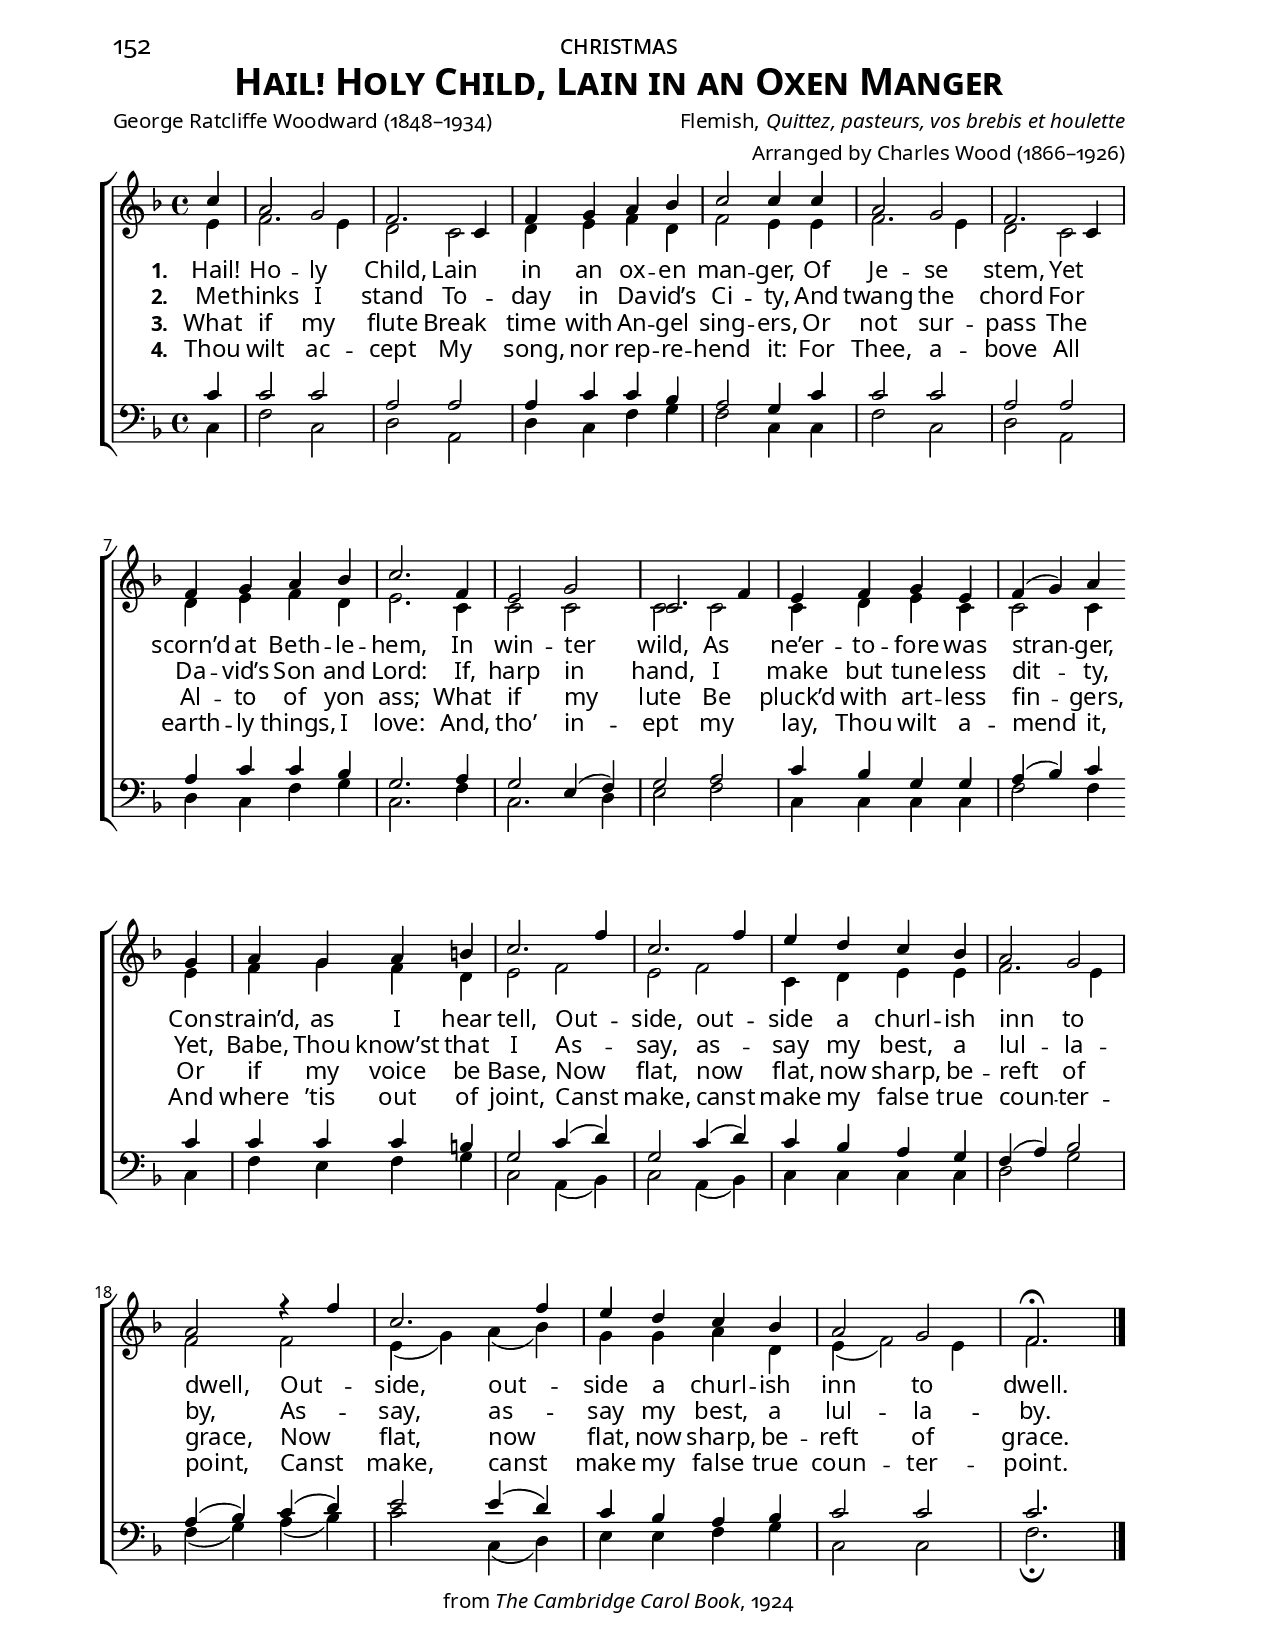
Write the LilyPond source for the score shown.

\version "2.24.0"
\include "util.ly"
\header {
  title = \markup{\override #'(font-name . "Garamond Premier Pro Semibold"){ \abs-fontsize #18 \smallCapsOldStyle"Hail! Holy Child, Lain in an Oxen Manger"}}
  poet = \markup\oldStyleNum"George Ratcliffe Woodward (1848–1934)"
  composer = \markup{"Flemish,"\italic"Quittez, pasteurs, vos brebis et houlette"}
  arranger = \markup\oldStyleNum"Arranged by Charles Wood (1866–1926)"
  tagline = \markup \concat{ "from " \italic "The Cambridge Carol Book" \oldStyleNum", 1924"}
}
\paper {
  %print-all-headers = ##t
  paper-height = 11\in
  paper-width = 8.5\in
  indent = 0\in
  %system-system-spacing = #'((basic-distance . 10) (padding . 0))
  %system-system-spacing =
  %  #'((basic-distance . 0)
  %     (minimum-distance . 0)
  %     (padding . -0.35)
  %     (stretchability . 100))
  ragged-last-bottom = ##f
  ragged-bottom = ##f
  two-sided = ##t
  inner-margin = 1\in
  outer-margin = 0.75\in
  top-margin = 0.26\in
  bottom-margin = 0.25\in
  first-page-number = #152
  print-first-page-number = ##t
  headerLine = \markup{\override #'(font-name . "Garamond Premier Pro") \smallCapsOldStyle"christmas"}
  oddHeaderMarkup = \markup\fill-line{
     \override #'(font-name . "Garamond Premier Pro")\abs-fontsize #12.5
     \combine 
        \fill-line{"" \if \should-print-page-number
        \oldStylePageNum""
        }
        \fill-line{\headerLine}
  }
  evenHeaderMarkup = \markup {
     \override #'(font-name . "Garamond Premier Pro")\abs-fontsize #12.5
     \combine
        \if \should-print-page-number
        \oldStylePageNum""
        \fill-line{\headerLine}
  }
}
#(set-global-staff-size 18) \paper{ #(define fonts (make-pango-font-tree "Garamond Premier Pro" "Garamond Premier Pro" "Garamond Premier Pro" (/ 18 20))) }
global = {
  \key f \major
  \time 4/4
  \autoBeamOff
  \override DynamicLineSpanner.staff-padding = #0.0
  \override DynamicLineSpanner.Y-extent = #'(-1 . 1)
}

sopMusic = \relative c' {
  \partial 4 c'4 |
  a2 g |
  f2. c4 |
  f g a bes |
  c2 c4 c |
  a2 g |
  f2. c4 |
  
  f g a bes |
  c2. f,4 |
  e2 g |
  c,2. f4 |
  e f g e |
  
  f( g) a \bar""\break g |
  a g a b |
  c2. f4 |
  c2. f4 |
  e d c bes |
  
  a2 g |
  a r4 f' |
  c2. f4 |
  e d c bes |
  a2 g |
  \partial 2. f2.\fermata \bar "|."
}
sopWords = \lyricmode {
  
}

altoMusic = \relative c' {
  e4 |
  f2. e4 |
  d2 c |
  d4 e f d |
  f2 e4 e |
  f2. e4 |
  d2 c |
  
  d4 e f d |
  e2. c4 |
  c2 c |
  c2 c |
  c4 d e c |
  
  c2 c4 e |
  f g f d |
  e2 f |
  e f |
  c4 d e e |
  
  f2. e4 |
  f2 f |
  e4( g) a( bes) g g a d, |
  e( f2) e4 |
  f2. \bar "|."
}
altoWords = \lyricmode {  
  \dropLyricsV
  \set stanza = #"1. "
  \set associatedVoice = "tenors"
  Hail! Ho -- ly Child,
  Lain in an ox -- en man -- ger,
  Of Je -- se stem,
  Yet scorn’d at Beth -- le -- hem,
  In win -- ter wild,
  As ne’er -- to -- fore was stran -- ger,
  Con -- strain’d, as I hear tell,
  Out -- side, out -- side
  a churl -- ish inn to dwell,
  Out -- side, out -- side
  a churl -- ish inn to dwell.
}
altoWordsII = \lyricmode {
  \dropLyricsV
%\markup\italic
  \set stanza = #"2. "
  \set associatedVoice = "tenors"
  Me -- thinks I stand
  To -- day in Da -- vid’s Ci -- ty,
  And twang the chord
  For Da -- vid’s Son and Lord:
  If, harp in hand,
  I make but tune -- less dit -- ty,
  Yet, Babe, Thou know’st that I
  As -- say, as -- say my best, a lul -- la -- by,
  As -- say, as -- say my best, a lul -- la -- by.
}
altoWordsIII = \lyricmode {
  \dropLyricsV
  \set stanza = #"3. "
  \set associatedVoice = "tenors"
  What if my flute
  Break time with An -- gel sing -- ers,
  Or not sur -- pass
  The Al -- to of yon ass;
  What if my lute
  Be pluck’d with art -- less fin -- gers,
  Or if my voice be Base,
  Now flat, now flat, now sharp, be -- reft of grace,
  Now flat, now flat, now sharp, be -- reft of grace.
}
altoWordsIV = \lyricmode {
  \dropLyricsV
  \set stanza = #"4. "
  \set associatedVoice = "tenors"
  Thou wilt ac -- cept
  My song, nor rep -- re -- hend it:
  For Thee, a -- bove
  All earth -- ly things, I love:
  And, tho’ in -- ept my lay,
  Thou wilt a -- mend it,
  And where ’tis out of joint,
  Canst make, canst make my false true coun -- ter -- point,
  Canst make, canst make my false true coun -- ter -- point.
}
altoWordsV = \lyricmode {
  \set stanza = #"5. "
  \set ignoreMelismata = ##t
}
altoWordsVI = \lyricmode {
  \set stanza = #"6. "
  \set ignoreMelismata = ##t
}
tenorMusic = \relative c' {
  c4 |
  c2 c |
  a a |
  a4 c c bes |
  a2 g4 c |
  c2 c |
  a a |
  
  a4 c c bes |
  g2. a4 |
  g2 e4( f) |
  g2 a |
  c4 bes g g |
  
  a( bes) c c |
  c c c b |
  g2 c4( d) |
  g,2 c4( d) |
  c bes a g |
  
  f( a) bes2 |
  a4( bes) c( d) |
  e2 e4( d) |
  c4 bes a bes |
  c2 c |
  c2. \bar "|."
}
tenorWords = \lyricmode {

}

bassMusic = \relative c {
  c4 |
  f2 c |
  d a |
  d4 c f g |
  f2 c4 c |
  f2 c |
  d a |
  
  d4 c f g |
  c,2. f4 |
  c2. d4 |
  e2 f |
  c4 c c c |
  
  f2 f4 c |
  f e f g |
  c,2 a4( bes) |
  c2 a4( bes) |
  c c c c |
  
  d2 g |
  f4( g) a( bes) |
  c2 c,4( d) |
  e e f g |
  c,2 c |
  f2.\fermata \bar "|."
}
bassWords = \lyricmode {

}

pianoRH = \relative c' {
  
}
pianoLH = \relative c' {
  
}

\score {
  <<
   \new ChoirStaff <<
    \new Staff = women <<
      \new Voice = "sopranos" { \voiceOne << \global \sopMusic >> }
      \new Voice = "altos" { \voiceTwo << \global \altoMusic >> }
    >>
    \new Staff = men <<
      \clef bass
      \new Voice = "tenors" { \voiceOne << \global \tenorMusic >> }
      \new Voice = "basses" { \voiceTwo << \global \bassMusic >> }
    >>
    \new Lyrics \with { alignAboveContext = #"women" \override VerticalAxisGroup.nonstaff-relatedstaff-spacing = #'((basic-distance . 1))} \lyricsto "sopranos" \sopWords
    \new Lyrics = "altosVI"  \with { alignBelowContext = #"women" } \lyricsto "altos" \altoWordsVI
    \new Lyrics = "altosV"  \with { alignBelowContext = #"women" } \lyricsto "altos" \altoWordsV
    \new Lyrics = "altosIV"  \with { alignBelowContext = #"women" } \lyricsto "altos" \altoWordsIV
    \new Lyrics = "altosIII"  \with { alignBelowContext = #"women" } \lyricsto "altos" \altoWordsIII
    \new Lyrics = "altosII"  \with { alignBelowContext = #"women" } \lyricsto "altos" \altoWordsII
    \new Lyrics = "altos"  \with { alignBelowContext = #"women" \override VerticalAxisGroup.nonstaff-relatedstaff-spacing = #'((basic-distance . 1)) } \lyricsto "altos" \altoWords
    \new Lyrics \with { alignAboveContext = #"men" \override VerticalAxisGroup.nonstaff-relatedstaff-spacing = #'((basic-distance . 1)) } \lyricsto "tenors" \tenorWords
    \new Lyrics \with { alignBelowContext = #"men" \override VerticalAxisGroup.nonstaff-relatedstaff-spacing = #'((basic-distance . 1)) } \lyricsto "basses" \bassWords
  >>
%    \new PianoStaff << \new Staff { \new Voice { \pianoRH } } \new Staff { \clef "bass" \pianoLH } >>
  >>
  \layout {
  \context {
    \Lyrics
    \override LyricText.font-size = #1.3
  }
    \context {
      \Score
      %\override SpacingSpanner.base-shortest-duration = #(ly:make-moment 1/8)
      %\override SpacingSpanner.common-shortest-duration = #(ly:make-moment 1/4)
    }
    \context {
      % Remove all empty staves
      % \Staff \RemoveEmptyStaves \override VerticalAxisGroup.remove-first = ##t
    }
    \context {
      \Lyrics
      \override LyricText.X-offset = #center-on-word
    }
  }
}

